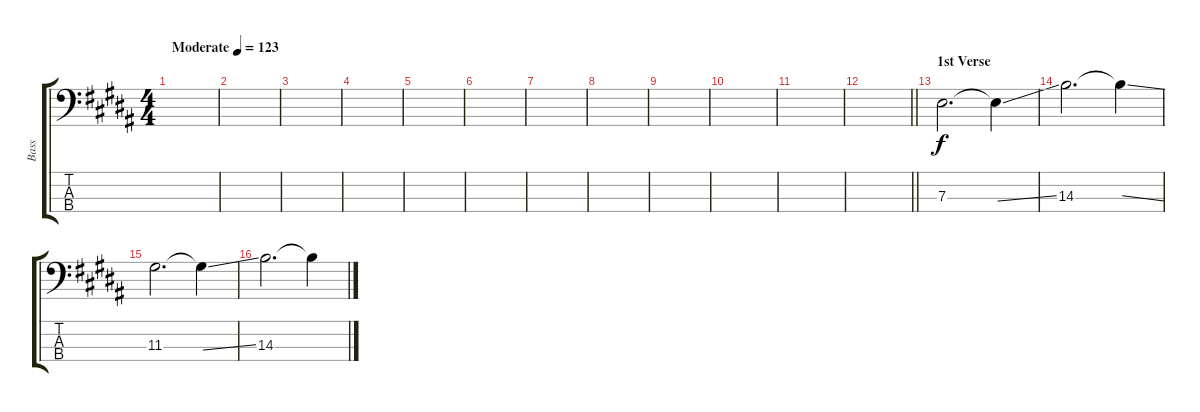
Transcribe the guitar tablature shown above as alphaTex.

\track ("Bass" "Bass") {instrument electricbassfinger}
\staff {score tabs}
\tuning (G2 D2 A1 E1) {hide}
\ts (4 4)
\tempo (123 "Moderate")
\clef f4
\ks g#minor
|
|
|
|
|
|
|
|
|
|
|
\barLineRight lightlight
|
\section ("" "1st Verse")
7.3.2{d} 7.3{ss t}.4 |
14.3.2{d} 14.3{ss t}.4 |
11.3.2{d} 11.3{ss t}.4 |
14.3.2{d} 14.3{ss t}.4
